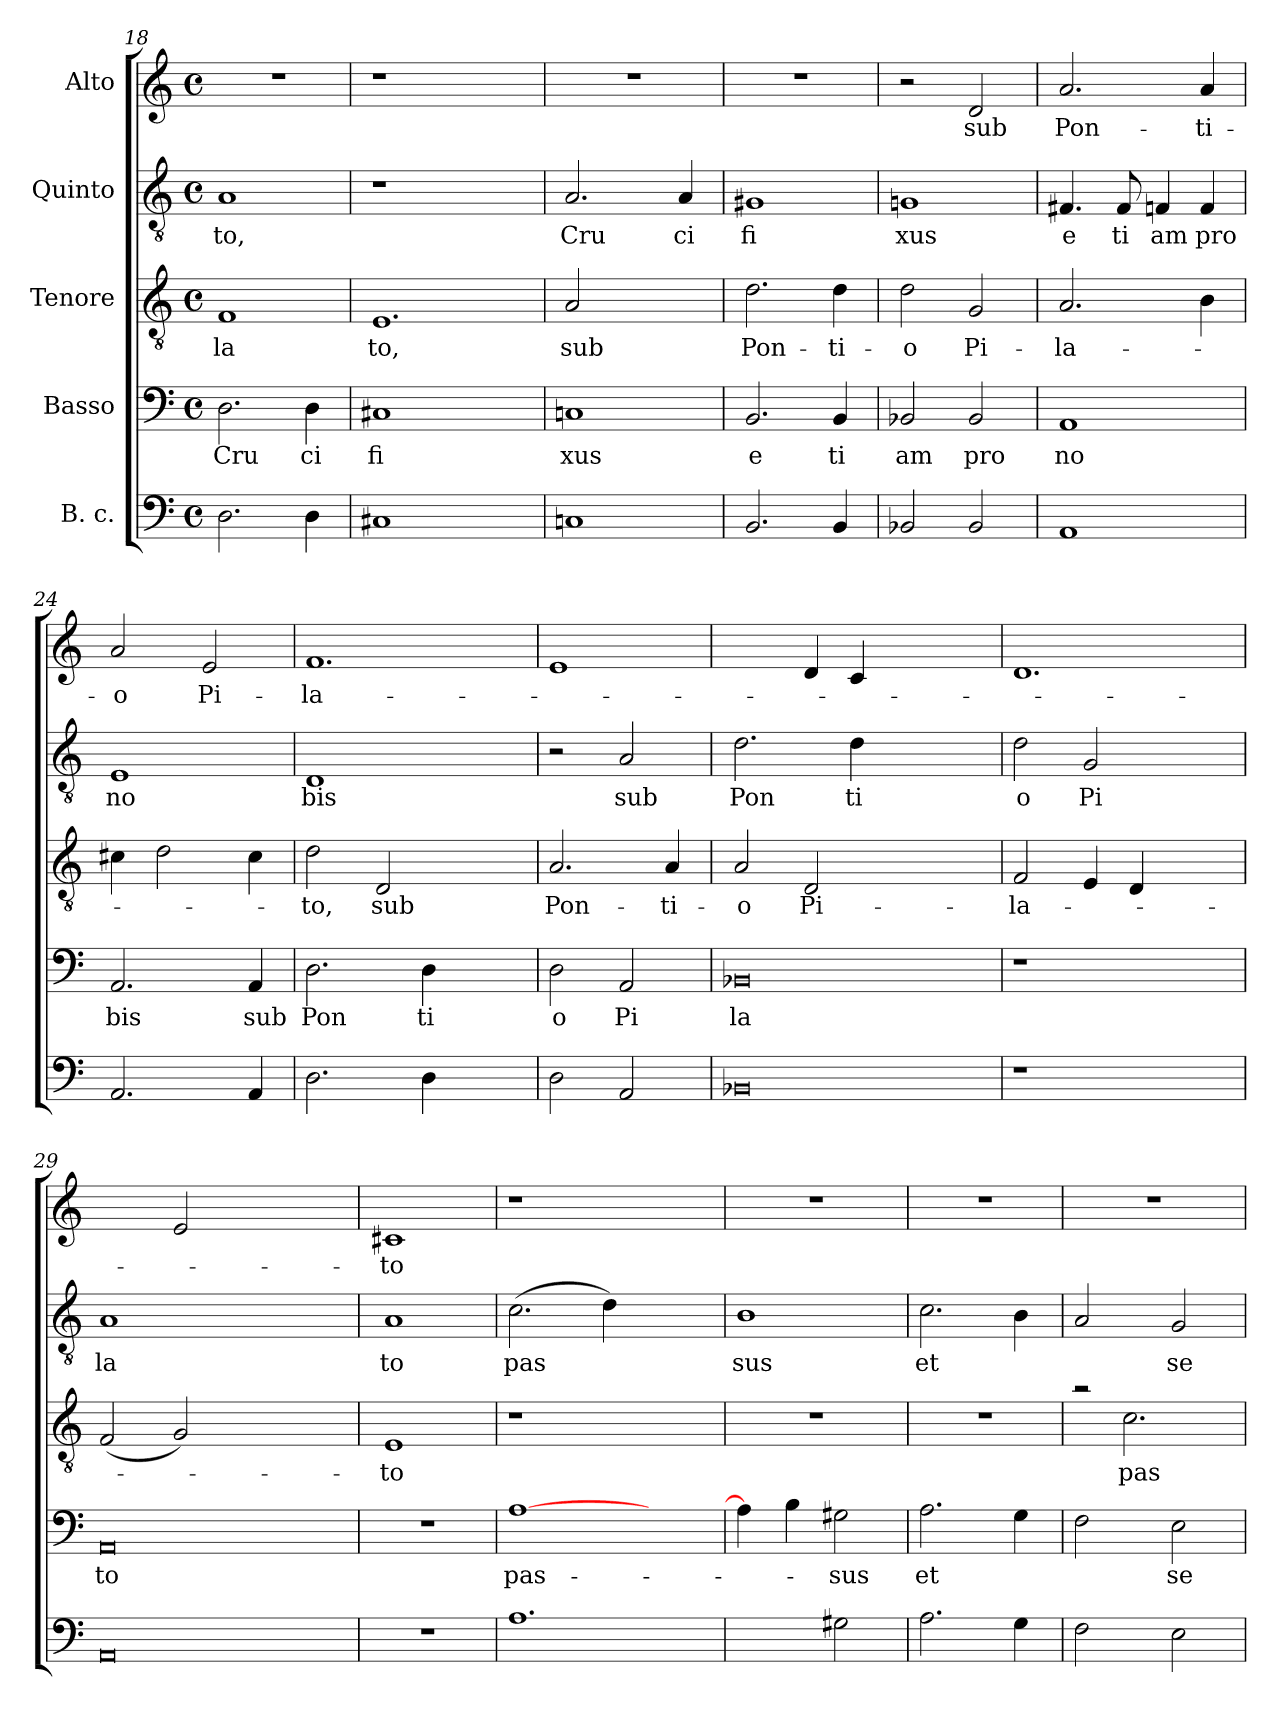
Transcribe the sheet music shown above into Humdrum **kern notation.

**kern	**kern	**text	**kern	**text	**kern	**text	**kern	**text
*part5	*part4	*part4	*part3	*part3	*part2	*part2	*part1	*part1
*staff5	*staff4	*staff4	*staff3	*staff3	*staff2	*staff2	*staff1	*staff1
*I"B. c.	*I"Basso	*	*I"Tenore	*	*I"Quinto	*	*I"Alto	*
*clefF4	*clefF4	*	*clefGv2	*	*clefGv2	*	*clefG2	*
*k[]	*k[]	*	*k[]	*	*k[]	*	*k[]	*
*C:	*C:	*	*C:	*	*C:	*	*C:	*
*M4/4	*M4/4	*	*M4/4	*	*M4/4	*	*M4/4	*
*met(c)	*met(c)	*	*met(c)	*	*met(c)	*	*met(c)	*
=18	=18	=18	=18	=18	=18	=18	=18	=18
!	!	!LO:LY:b	!	!LO:LY:b	!	!LO:LY:b	!	!
2.D\	2.D\	Cru	1F	la	1A	to,	1r	.
!	!	!LO:LY:b	!	!	!	!	!	!
4D\	4D\	ci	.	.	.	.	.	.
=19	=19	=19	=19	=19	=19	=19	=19	=19
!	!	!LO:LY:b	!	!LO:LY:b	!	!	!	!
1C#X	1C#X	fi	1.E	to,	1r	.	1r	.
2ryy	2ryy	.	.	.	2ryy	.	2ryy	.
=20	=20	=20	=20	=20	=20	=20	=20	=20
!	!	!LO:LY:b	!	!LO:LY:b	!	!LO:LY:b	!	!
1Cn	1Cn	xus	2A/	sub	2.A/	Cru	1r	.
.	.	.	2ryy	.	.	.	.	.
!	!	!	!	!	!	!LO:LY:b	!	!
.	.	.	.	.	4A/	ci	.	.
!!LO:LB:g=z
=21	=21	=21	=21	=21	=21	=21	=21	=21
!	!	!LO:LY:b	!	!LO:LY:b	!	!LO:LY:b	!	!
2.BB/	2.BB/	e	2.d\	Pon-	1G#X	fi	1r	.
!	!	!LO:LY:b	!	!LO:LY:b	!	!	!	!
4BB/	4BB/	ti	4d\	-ti-	.	.	.	.
=22	=22	=22	=22	=22	=22	=22	=22	=22
!	!	!LO:LY:b	!	!LO:LY:b	!	!LO:LY:b	!	!
2BB-X/	2BB-X/	am	2d\	-o	1Gn	xus	2r	.
!	!	!LO:LY:b	!	!LO:LY:b	!	!	!	!LO:LY:b
2BB-/	2BB-/	pro	2G/	Pi-	.	.	2d/	sub
=23	=23	=23	=23	=23	=23	=23	=23	=23
!	!	!LO:LY:b	!	!LO:LY:b	!	!LO:LY:b	!	!LO:LY:b
1AA	1AA	no	2.A/	-la-	4.F#X/	e	2.a/	Pon-
!	!	!	!	!	!	!LO:LY:b	!	!
.	.	.	.	.	8F#/	ti	.	.
!	!	!	!	!	!	!LO:LY:b	!	!
.	.	.	.	.	4Fn/	am	.	.
!	!	!	!	!	!	!LO:LY:b	!	!LO:LY:b
.	.	.	4B\	.	4F/	pro	4a/	-ti-
=24	=24	=24	=24	=24	=24	=24	=24	=24
!	!	!LO:LY:b	!	!	!	!LO:LY:b	!	!LO:LY:b
2.AA/	2.AA/	bis	4c#X\	.	1E	no	2a/	-o
.	.	.	2d\	.	.	.	.	.
!	!	!	!	!	!	!	!	!LO:LY:b
.	.	.	.	.	.	.	2e/	Pi-
!	!	!LO:LY:b	!	!	!	!	!	!
4AA/	4AA/	sub	4c#\	.	.	.	.	.
=25	=25	=25	=25	=25	=25	=25	=25	=25
!	!	!LO:LY:b	!	!LO:LY:b	!	!LO:LY:b	!	!LO:LY:b
2.D\	2.D\	Pon	2d\	-to,	1D	bis	1.f	-la-
!	!	!	!	!LO:LY:b	!	!	!	!
.	.	.	2D/	sub	.	.	.	.
!	!	!LO:LY:b	!	!	!	!	!	!
4D\	4D\	ti	.	.	.	.	.	.
2ryy	2ryy	.	2ryy	.	2ryy	.	.	.
=26	=26	=26	=26	=26	=26	=26	=26	=26
!	!	!LO:LY:b	!	!LO:LY:b	!	!	!	!
2D\	2D\	o	2.A/	Pon-	2r	.	1e	.
!	!	!LO:LY:b	!	!	!	!LO:LY:b	!	!
2AA/	2AA/	Pi	.	.	2A/	sub	.	.
!	!	!	!	!LO:LY:b	!	!	!	!
.	.	.	4A/	-ti-	.	.	.	.
=27	=27	=27	=27	=27	=27	=27	=27	=27
!	!	!LO:LY:b	!	!LO:LY:b	!	!LO:LY:b	!	!
0BB-X	0BB-X	la	2A/	-o	2.d\	Pon	2ryy	.
!	!	!	!	!LO:LY:b	!	!	!	!
.	.	.	2D/	Pi-	.	.	4d/	.
!	!	!	!	!	!	!LO:LY:b	!	!
.	.	.	.	.	4d\	ti	4c/	.
.	.	.	1ryy	.	1ryy	.	1ryy	.
=28	=28	=28	=28	=28	=28	=28	=28	=28
!	!	!	!	!LO:LY:b	!	!LO:LY:b	!	!
1r	1r	.	2F/	-la-	2d\	o	1.d	.
!	!	!	!	!	!	!LO:LY:b	!	!
.	.	.	4E/	.	2G/	Pi	.	.
.	.	.	4D/	.	.	.	.	.
2ryy	2ryy	.	2ryy	.	2ryy	.	.	.
=29	=29	=29	=29	=29	=29	=29	=29	=29
!	!	!LO:LY:b	!	!	!	!LO:LY:b	!	!
0AA	0AA	to	(<2F/	.	1A	la	2ryy	.
.	.	.	2G/)	.	.	.	2e/	.
.	.	.	1ryy	.	1ryy	.	1ryy	.
=30	=30	=30	=30	=30	=30	=30	=30	=30
!	!	!	!	!LO:LY:b	!	!LO:LY:b	!	!LO:LY:b
1r	1r	.	1E	-to	1A	to	1c#X	-to
!!LO:PB:g=z
=31	=31	=31	=31	=31	=31	=31	=31	=31
!	!	!LO:LY:b	!	!	!	!LO:LY:b	!	!
1.A	[>1A	pas-	1r	.	(>2.c\	pas	1r	.
.	.	.	.	.	4d\)	.	.	.
.	2ryy	.	2ryy	.	2ryy	.	2ryy	.
=32	=32	=32	=32	=32	=32	=32	=32	=32
!	!	!	!	!	!	!LO:LY:b	!	!
2ryy	4A\]	.	1r	.	1B	sus	1r	.
.	4B\	.	.	.	.	.	.	.
!	!	!LO:LY:b	!	!	!	!	!	!
2G#X\	2G#X\	-sus	.	.	.	.	.	.
=33	=33	=33	=33	=33	=33	=33	=33	=33
!	!	!LO:LY:b	!	!	!	!LO:LY:b	!	!
2.A\	2.A\	et	1r	.	2.c\	et	1r	.
4G\	4G\	.	.	.	4B\	.	.	.
=34	=34	=34	=34	=34	=34	=34	=34	=34
*	*	*	*^	*	*	*	*	*
2F\	2F\	.	2ra	4ryy	.	2A/	.	1r	.
!	!	!	!	!	!LO:LY:b	!	!	!	!
.	.	.	.	2.c\	pas	.	.	.	.
!	!	!LO:LY:b	!	!	!	!	!LO:LY:b	!	!
2E\	2E\	se-	2ryy	.	.	2G/	se	.	.
*	*	*	*v	*v	*	*	*	*	*
=	=	=	=	=	=	=	=	=
*-	*-	*-	*-	*-	*-	*-	*-	*-
